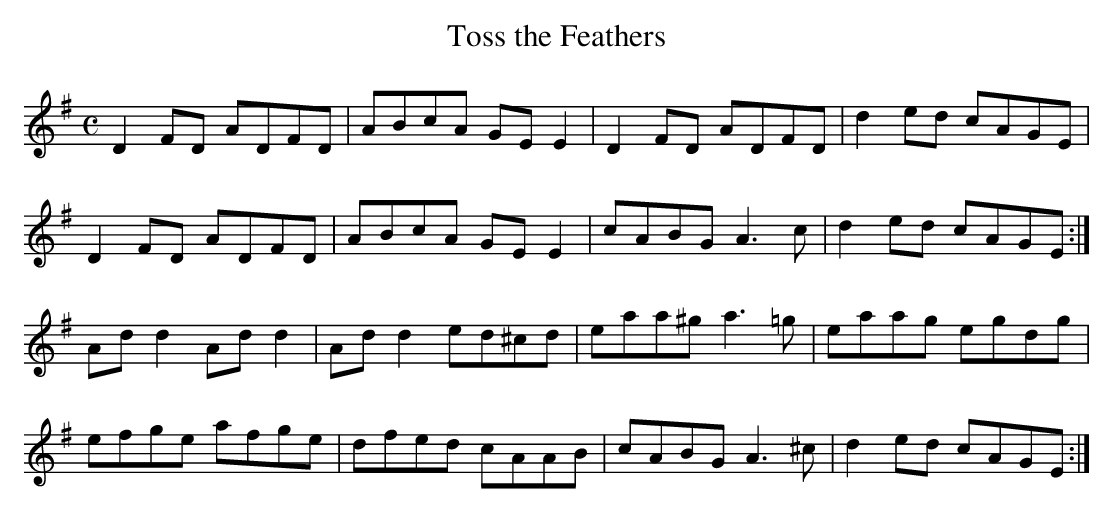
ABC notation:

X:1
T:Toss the Feathers
M:C
L:1/8
K:D Mixolydian
D2FD ADFD|ABcA GEE2|D2FD ADFD|d2ed cAGE|!
D2FD ADFD|ABcA GEE2|cABG A3c|d2ed cAGE:|!
Add2 Add2|Add2 ed^cd|eaa^g a3=g|eaag egdg|!
efge afge|dfed cAAB|cABG A3^c|d2ed cAGE:|!
